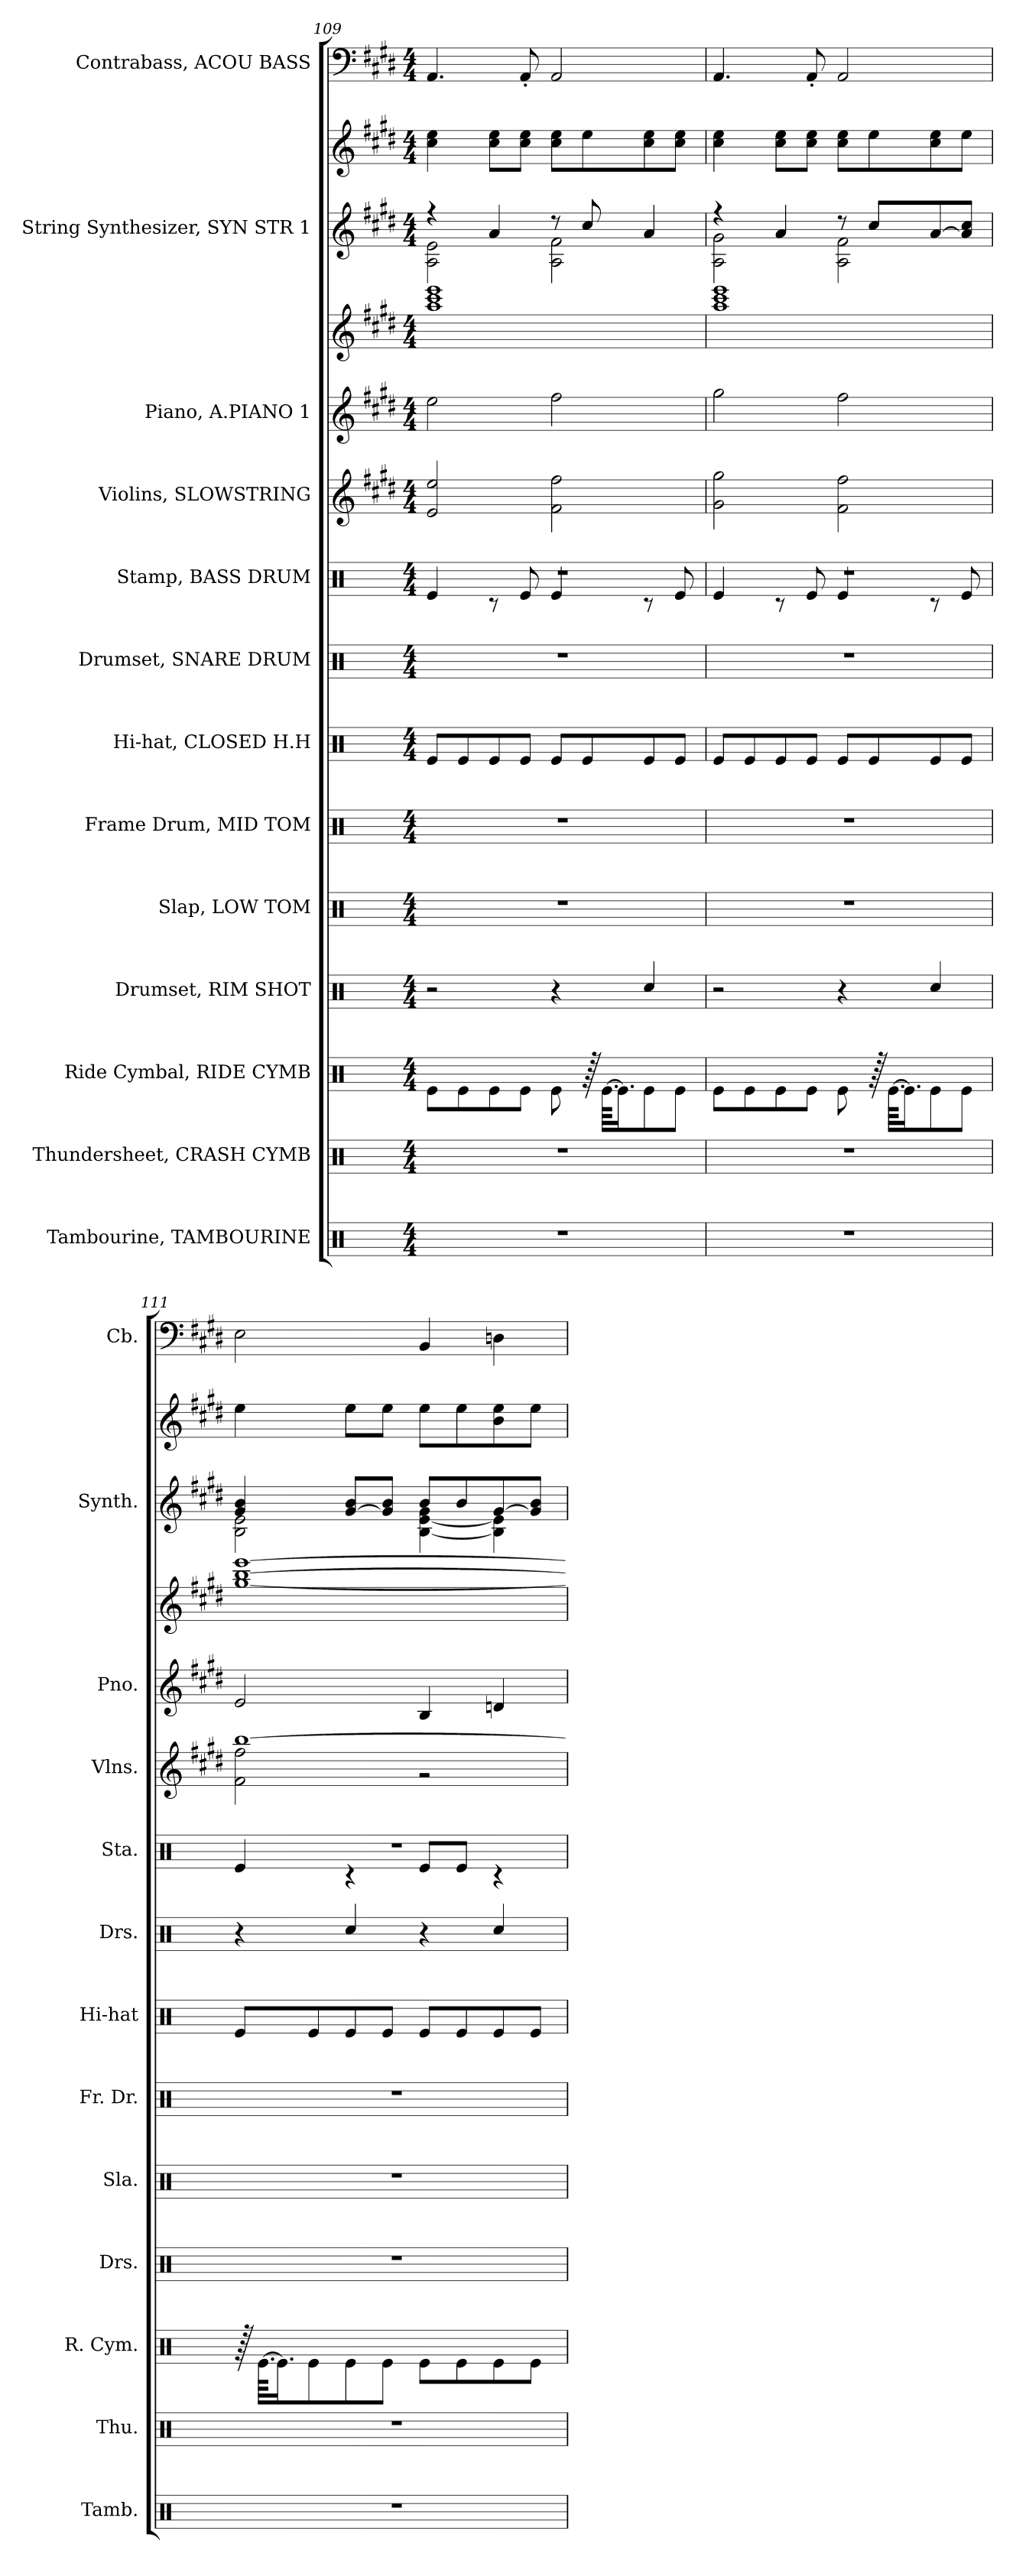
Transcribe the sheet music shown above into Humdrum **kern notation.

**kern	**kern	**kern	**kern	**kern	**kern	**kern	**kern	**kern	**kern	**kern	**kern	**kern	**kern	**kern
*part13	*part12	*part11	*part10	*part9	*part8	*part7	*part6	*part5	*part4	*part3	*part3	*part2	*part2	*part1
*staff15	*staff14	*staff13	*staff12	*staff11	*staff10	*staff9	*staff8	*staff7	*staff6	*staff5	*staff4	*staff3	*staff2	*staff1
*I"Tambourine, TAMBOURINE	*I"Thundersheet, CRASH CYMB	*I"Ride Cymbal, RIDE CYMB	*I"Drumset, RIM SHOT	*I"Slap, LOW TOM	*I"Frame Drum, MID TOM	*I"Hi-hat, CLOSED H.H	*I"Drumset, SNARE DRUM	*I"Stamp, BASS DRUM	*I"Violins, SLOWSTRING	*I"Piano, A.PIANO 1	*	*I"String Synthesizer, SYN STR 1	*	*I"Contrabass, ACOU BASS
*I'Tamb.	*I'Thu.	*I'R. Cym.	*I'Drs.	*I'Sla.	*I'Fr. Dr.	*I'Hi-hat	*I'Drs.	*I'Sta.	*I'Vlns.	*I'Pno.	*	*I'Synth.	*	*I'Cb.
!!LO:PB:g=z
*clefX	*clefX	*clefX	*clefX	*clefX	*clefX	*clefX	*clefX	*clefX	*clefG2	*clefG2	*clefG2	*clefG2	*clefG2	*clefF4
*	*	*	*	*	*	*	*	*	*	*	*	*	*	*ITrd7c12
*k[]	*k[]	*k[]	*k[]	*k[]	*k[]	*k[]	*k[]	*k[]	*k[f#c#g#d#]	*k[f#c#g#d#]	*k[f#c#g#d#]	*k[f#c#g#d#]	*k[f#c#g#d#]	*k[f#c#g#d#]
*M4/4	*M4/4	*M4/4	*M4/4	*M4/4	*M4/4	*M4/4	*M4/4	*M4/4	*M4/4	*M4/4	*M4/4	*M4/4	*M4/4	*M4/4
=109	=109	=109	=109	=109	=109	=109	=109	=109	=109	=109	=109	=109	=109	=109
*	*	*	*	*	*	*	*	*^	*	*	*	*^	*	*
1r	1r	8Re\L	2r	1r	1r	8Re/L	1r	1r	4Re/	2e/ 2ee/	2ee\	1aa 1ccc# 1eee	4r	2A\ 2e\	4cc#\ 4ee\	4.AAA/
.	.	8Re\	.	.	.	8Re/	.	.	.	.	.	.	.	.	.	.
.	.	8Re\	.	.	.	8Re/	.	.	8r	.	.	.	4a/	.	8cc#\ 8ee\L	.
.	.	8Re\J	.	.	.	8Re/J	.	.	8Re/	.	.	.	.	.	8cc#\ 8ee\J	8AAA'/
.	.	8Re\	4r	.	.	8Re/L	.	.	4Re/	2f#\ 2ff#\	2ff#\	.	8r	2A\ 2f#\	8cc#\ 8ee\L	2AAA/
.	.	128r	.	.	.	8Re/	.	.	.	.	.	.	8cc#/	.	8ee\	.
.	.	[64.Re\KKLL	.	.	.	.	.	.	.	.	.	.	.	.	.	.
.	.	16.Re\J]	.	.	.	.	.	.	.	.	.	.	.	.	.	.
.	.	8Re\	4Rcc/	.	.	8Re/	.	.	8r	.	.	.	4a/	.	8cc#\ 8ee\	.
.	.	8Re\J	.	.	.	8Re/J	.	.	8Re/	.	.	.	.	.	8cc#\ 8ee\J	.
=110	=110	=110	=110	=110	=110	=110	=110	=110	=110	=110	=110	=110	=110	=110	=110	=110
1r	1r	8Re\L	2r	1r	1r	8Re/L	1r	1r	4Re/	2g#\ 2gg#\	2gg#\	1aa 1ccc# 1eee	4r	2A\ 2g#\	4cc#\ 4ee\	4.AAA/
.	.	8Re\	.	.	.	8Re/	.	.	.	.	.	.	.	.	.	.
.	.	8Re\	.	.	.	8Re/	.	.	8r	.	.	.	4a/	.	8cc#\ 8ee\L	.
.	.	8Re\J	.	.	.	8Re/J	.	.	8Re/	.	.	.	.	.	8cc#\ 8ee\J	8AAA'/
.	.	8Re\	4r	.	.	8Re/L	.	.	4Re/	2f#\ 2ff#\	2ff#\	.	8r	2A\ 2f#\	8cc#\ 8ee\L	2AAA/
.	.	128r	.	.	.	8Re/	.	.	.	.	.	.	8cc#/L	.	8ee\	.
.	.	[64.Re\KKLL	.	.	.	.	.	.	.	.	.	.	.	.	.	.
.	.	16.Re\J]	.	.	.	.	.	.	.	.	.	.	.	.	.	.
.	.	8Re\	4Rcc/	.	.	8Re/	.	.	8r	.	.	.	[8a/	.	8cc#\ 8ee\	.
.	.	8Re\J	.	.	.	8Re/J	.	.	8Re/	.	.	.	8a/] 8cc#/J	.	8ee\J	.
=111	=111	=111	=111	=111	=111	=111	=111	=111	=111	=111	=111	=111	=111	=111	=111	=111
*	*	*	*	*	*	*	*	*	*	*^	*	*	*	*	*	*
1r	1r	128r	1r	1r	1r	8Re/L	4r	1r	4Re/	[1bb	2f#\ 2ff#\	2e/	[1gg# [1bb [1eee	4g#/ 4b/	2B\ 2e\	4ee\	2EE\
.	.	[64.Re\KKLL	.	.	.	.	.	.	.	.	.	.	.	.	.	.	.
.	.	16.Re\J]	.	.	.	.	.	.	.	.	.	.	.	.	.	.	.
.	.	8Re\	.	.	.	8Re/	.	.	.	.	.	.	.	.	.	.	.
.	.	8Re\	.	.	.	8Re/	4Rcc/	.	4r	.	.	.	.	[8g#/ 8b/L	.	8ee\L	.
.	.	8Re\J	.	.	.	8Re/J	.	.	.	.	.	.	.	8g#/] 8b/J	.	8ee\J	.
.	.	8Re\L	.	.	.	8Re/L	4r	.	8Re/L	.	2r	4B/	.	8b/L	[4B\ [4e\ 4g#\	8ee\L	4BBB/
.	.	8Re\	.	.	.	8Re/	.	.	8Re/J	.	.	.	.	8b/	.	8ee\	.
.	.	8Re\	.	.	.	8Re/	4Rcc/	.	4r	.	.	4dn/	.	[8g#/	4B\] 4e\]	8b\ 8ee\	4DDn\
.	.	8Re\J	.	.	.	8Re/J	.	.	.	.	.	.	.	8g#/] 8b/J	.	8ee\J	.
*	*	*	*	*	*	*	*	*v	*v	*	*	*	*	*v	*v	*	*
*	*	*	*	*	*	*	*	*	*v	*v	*	*	*	*	*
=	=	=	=	=	=	=	=	=	=	=	=	=	=	=
*-	*-	*-	*-	*-	*-	*-	*-	*-	*-	*-	*-	*-	*-	*-
